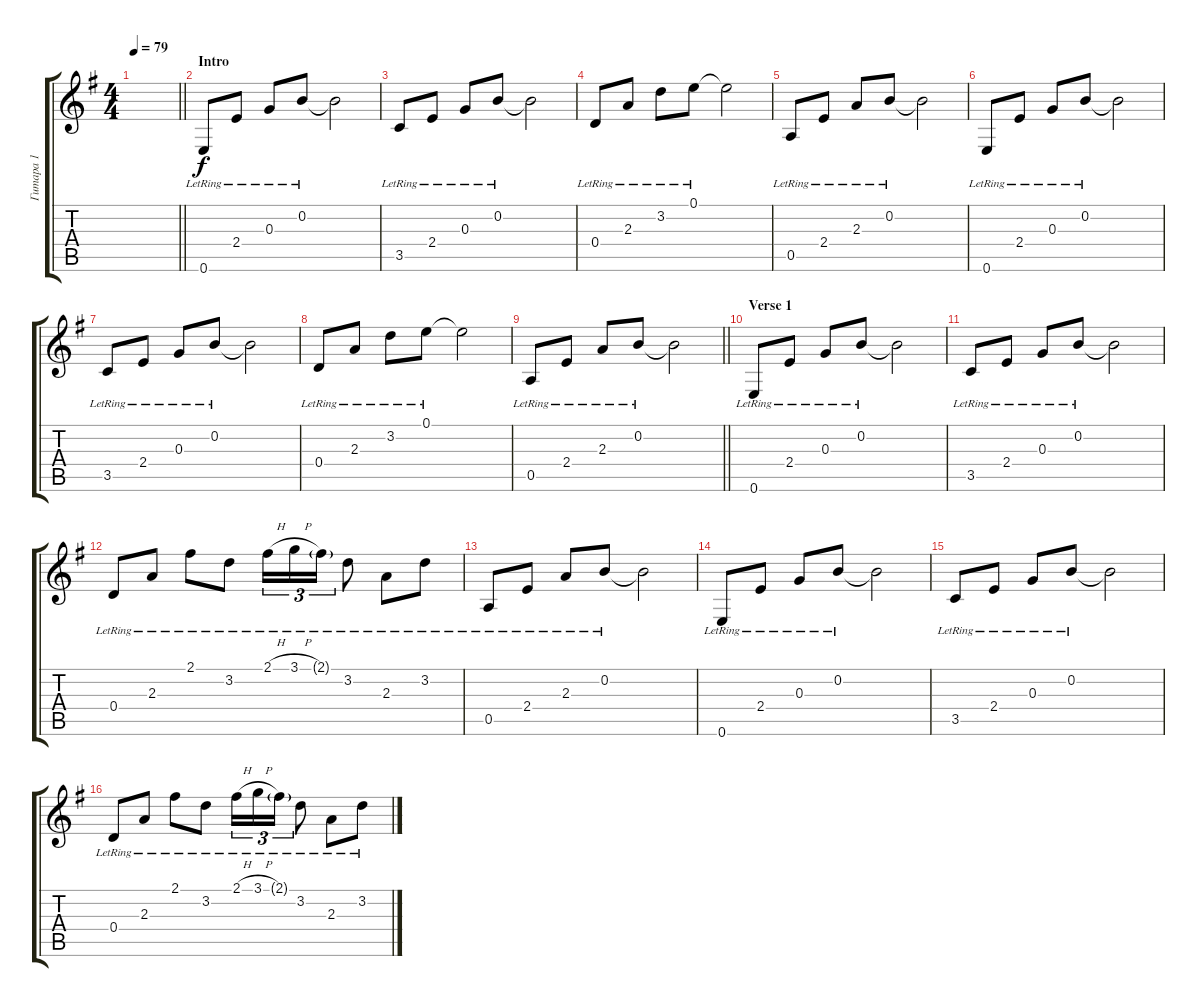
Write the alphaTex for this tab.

\track ("Гитара 1" "Гитара 1") {instrument distortionguitar}
\staff {score tabs}
\tuning (E4 B3 G3 D3 A2 E2) {hide}
\ts (4 4)
\tempo 79
\clef g2
\barLineRight lightlight
\ks eminor
|
\section ("" "Intro")
0.6{lr}.8{instrument electricguitarclean} 2.4{lr}.8 0.3{lr}.8 0.2{lr}.8 0.2{t}.2 |
3.5{lr}.8 2.4{lr}.8 0.3{lr}.8 0.2{lr}.8 0.2{t}.2 |
0.4{lr}.8 2.3{lr}.8 3.2{lr}.8 0.1{lr}.8 0.1{t}.2 |
0.5{lr}.8 2.4{lr}.8 2.3{lr}.8 0.2{lr}.8 0.2{t}.2 |
0.6{lr}.8 2.4{lr}.8 0.3{lr}.8 0.2{lr}.8 0.2{t}.2 |
3.5{lr}.8 2.4{lr}.8 0.3{lr}.8 0.2{lr}.8 0.2{t}.2 |
0.4{lr}.8 2.3{lr}.8 3.2{lr}.8 0.1{lr}.8 0.1{t}.2 |
\barLineRight lightlight
0.5{lr}.8 2.4{lr}.8 2.3{lr}.8 0.2{lr}.8 0.2{t}.2 |
\section ("" "Verse 1")
0.6{lr}.8 2.4{lr}.8 0.3{lr}.8 0.2{lr}.8 0.2{t}.2 |
3.5{lr}.8 2.4{lr}.8 0.3{lr}.8 0.2{lr}.8 0.2{t}.2 |
0.4{lr}.8 2.3{lr}.8 2.1{lr}.8 3.2{lr}.8 2.1{h lr}.16{tu (3 2)} 3.1{h lr}.16{tu (3 2)} 2.1{g lr}.16{tu (3 2)} 3.2{lr}.8 2.3{lr}.8 3.2{lr}.8 |
0.5{lr}.8 2.4{lr}.8 2.3{lr}.8 0.2{lr}.8 0.2{t}.2 |
0.6{lr}.8 2.4{lr}.8 0.3{lr}.8 0.2{lr}.8 0.2{t}.2 |
3.5{lr}.8 2.4{lr}.8 0.3{lr}.8 0.2{lr}.8 0.2{t}.2 |
0.4{lr}.8 2.3{lr}.8 2.1{lr}.8 3.2{lr}.8 2.1{h lr}.16{tu (3 2)} 3.1{h lr}.16{tu (3 2)} 2.1{g lr}.16{tu (3 2)} 3.2{lr}.8 2.3{lr}.8 3.2{lr}.8
